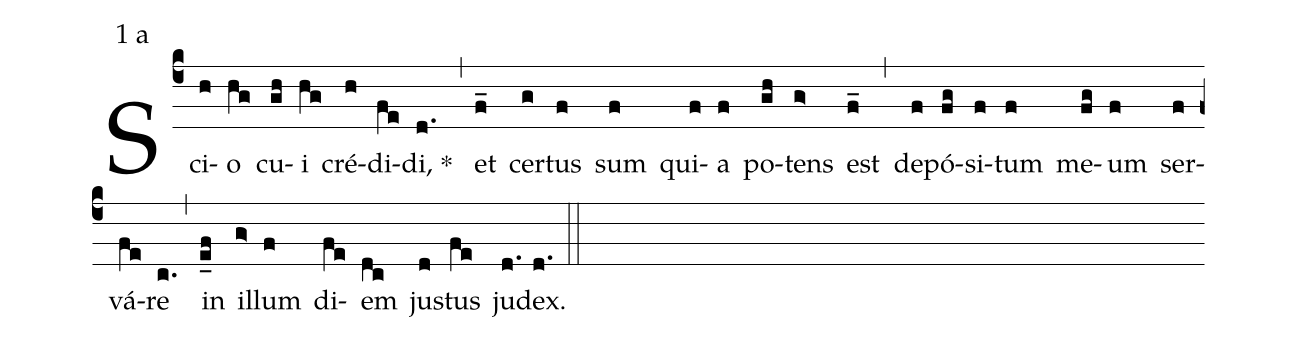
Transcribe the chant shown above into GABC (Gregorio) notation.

mode:1 a;
%%
(c4) Sci(h)o(hg) cu(gh)i(hg) cré(h)di(fe)di,(d.) *()(,)  et(f_) cer(g)tus(f) sum(f) qui(f)a(f) po(gh)tens(g>) est(f_) (,)  de(f)pó(fg)si(f)tum(f) me(fg)um(f) ser(f)vá(fe)re(c.) (,)  in(e_f) il(g>)lum(f) di(fe)em(dc) ju(d)stus(fe) ju(d.)dex.(d.) (::)
